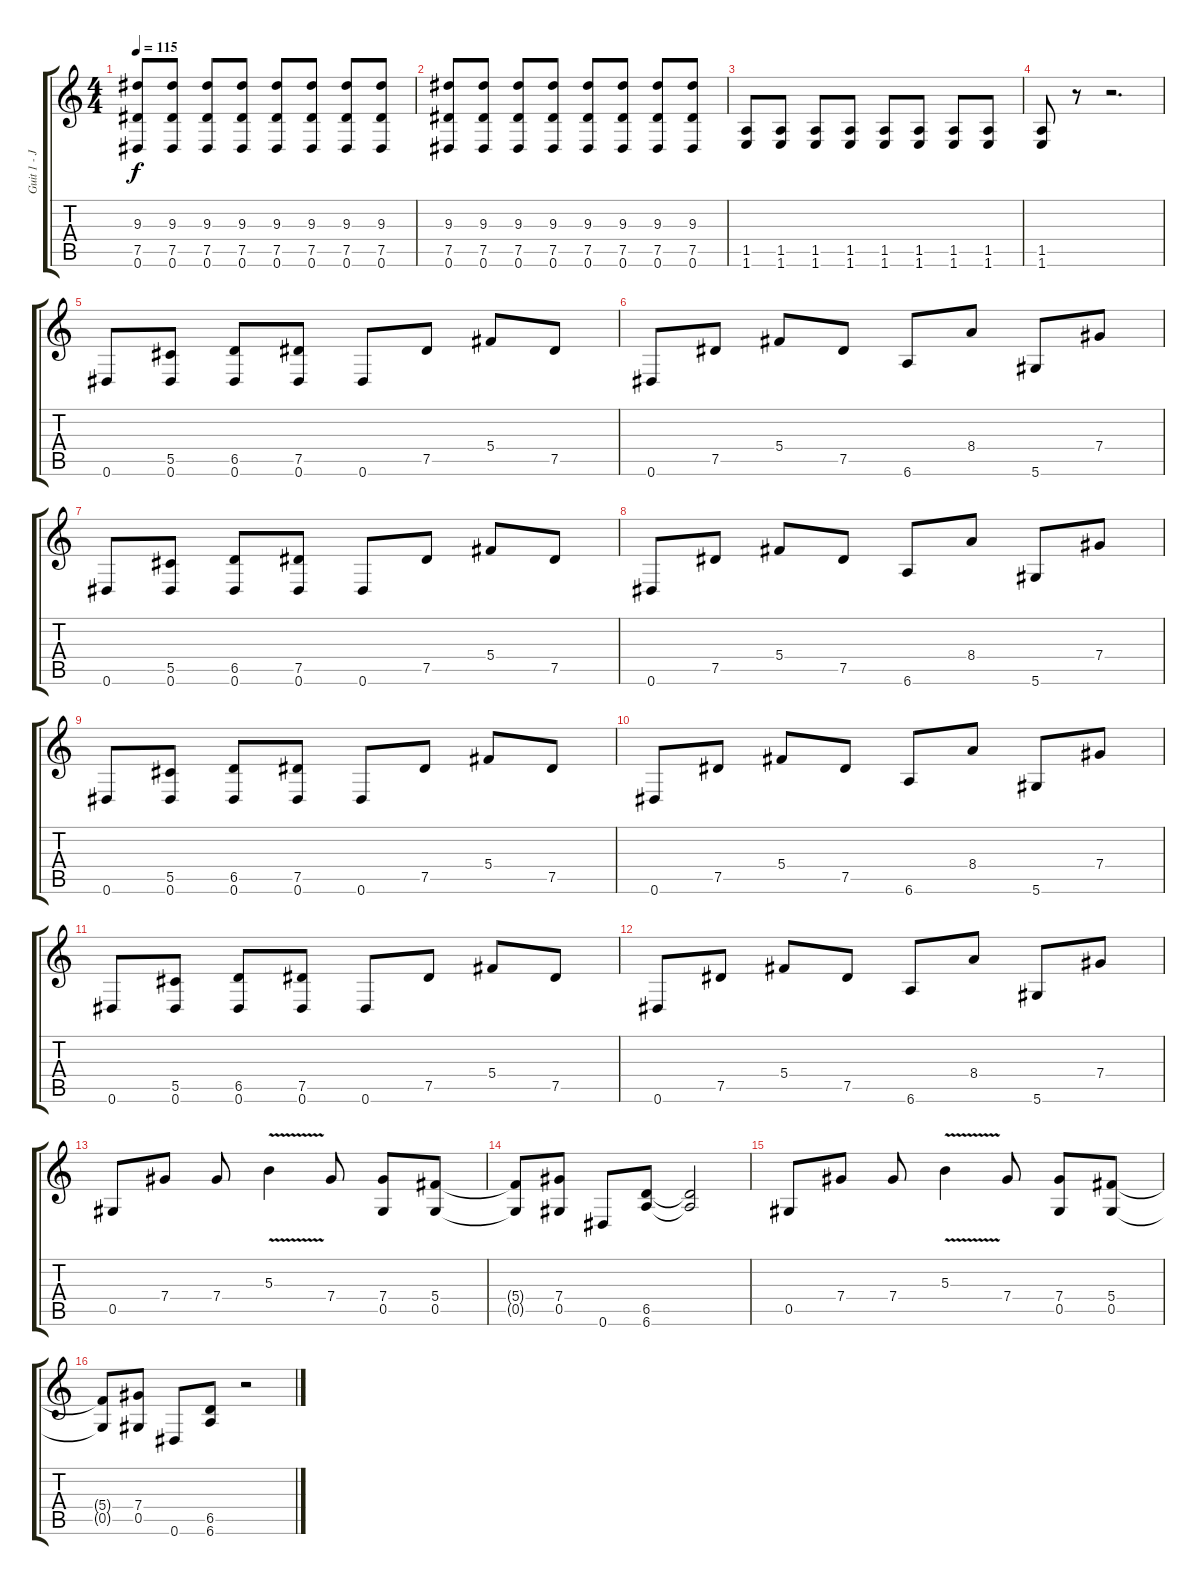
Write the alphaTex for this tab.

\track ("Guit 1 - James Hetfield?" "Guit 1 - J") {instrument distortionguitar}
\staff {score tabs}
\tuning (Eb4 Bb3 Gb3 Db3 Ab2 Eb2) {hide}
\ts (4 4)
\tempo 115
\clef g2
\ks c
(9.3 7.5 0.6).8{dy f} (9.3 7.5 0.6).8 (9.3 7.5 0.6).8 (9.3 7.5 0.6).8 (9.3 7.5 0.6).8 (9.3 7.5 0.6).8 (9.3 7.5 0.6).8 (9.3 7.5 0.6).8 |
(9.3 7.5 0.6).8 (9.3 7.5 0.6).8 (9.3 7.5 0.6).8 (9.3 7.5 0.6).8 (9.3 7.5 0.6).8 (9.3 7.5 0.6).8 (9.3 7.5 0.6).8 (9.3 7.5 0.6).8 |
(1.5 1.6).8 (1.5 1.6).8 (1.5 1.6).8 (1.5 1.6).8 (1.5 1.6).8 (1.5 1.6).8 (1.5 1.6).8 (1.5 1.6).8 |
(1.5 1.6).8 r.8 r.2{d} |
0.6.8 (5.5 0.6).8 (6.5 0.6).8 (7.5 0.6).8 0.6.8 7.5.8 5.4.8 7.5.8 |
0.6.8 7.5.8 5.4.8 7.5.8 6.6.8 8.4.8 5.6.8 7.4.8 |
0.6.8 (5.5 0.6).8 (6.5 0.6).8 (7.5 0.6).8 0.6.8 7.5.8 5.4.8 7.5.8 |
0.6.8 7.5.8 5.4.8 7.5.8 6.6.8 8.4.8 5.6.8 7.4.8 |
0.6.8 (5.5 0.6).8 (6.5 0.6).8 (7.5 0.6).8 0.6.8 7.5.8 5.4.8 7.5.8 |
0.6.8 7.5.8 5.4.8 7.5.8 6.6.8 8.4.8 5.6.8 7.4.8 |
0.6.8 (5.5 0.6).8 (6.5 0.6).8 (7.5 0.6).8 0.6.8 7.5.8 5.4.8 7.5.8 |
0.6.8 7.5.8 5.4.8 7.5.8 6.6.8 8.4.8 5.6.8 7.4.8 |
0.5.8 7.4.8 7.4.8 5.3{v}.4 7.4.8 (7.4 0.5).8 (5.4 0.5).8 |
(5.4{t} 0.5{t}).8 (7.4 0.5).8 0.6.8 (6.5 6.6).8 (6.5{t} 6.6{t}).2 |
0.5.8 7.4.8 7.4.8 5.3{v}.4 7.4.8 (7.4 0.5).8 (5.4 0.5).8 |
(5.4{t} 0.5{t}).8 (7.4 0.5).8 0.6.8 (6.5 6.6).8 r.2
